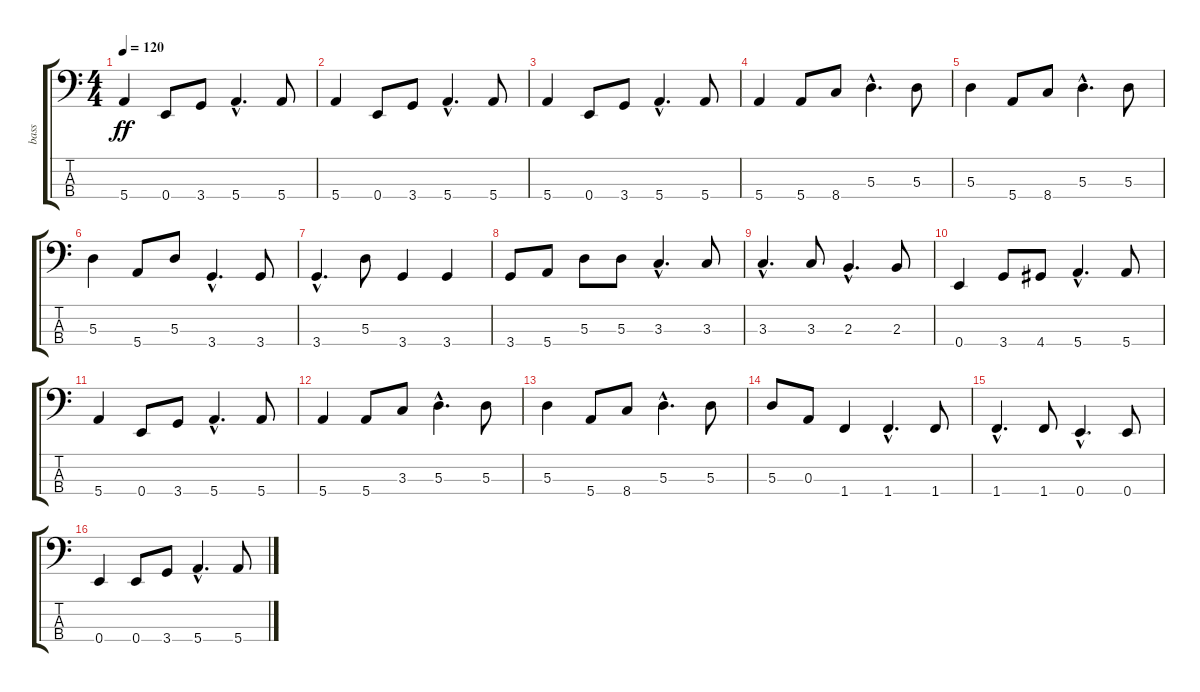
\track ("bass    " "bass    ") {instrument electricbassfinger}
\staff {score tabs}
\tuning (G2 D2 A1 E1) {hide}
\ts (4 4)
\tempo 120
\clef f4
\ks c
5.4.4{dy ff} 0.4.8 3.4.8 5.4{hac}.4{d} 5.4.8 |
5.4.4 0.4.8 3.4.8 5.4{hac}.4{d} 5.4.8 |
5.4.4 0.4.8 3.4.8 5.4{hac}.4{d} 5.4.8 |
5.4.4 5.4.8 8.4.8 5.3{hac}.4{d} 5.3.8 |
5.3.4 5.4.8 8.4.8 5.3{hac}.4{d} 5.3.8 |
5.3.4 5.4.8 5.3.8 3.4{hac}.4{d} 3.4.8 |
3.4{hac}.4{d} 5.3.8 3.4.4 3.4.4 |
3.4.8 5.4.8 5.3.8 5.3.8 3.3{hac}.4{d} 3.3.8 |
3.3{hac}.4{d} 3.3.8 2.3{hac}.4{d} 2.3.8 |
0.4.4 3.4.8 4.4.8 5.4{hac}.4{d} 5.4.8 |
5.4.4 0.4.8 3.4.8 5.4{hac}.4{d} 5.4.8 |
5.4.4 5.4.8 3.3.8 5.3{hac}.4{d} 5.3.8 |
5.3.4 5.4.8 8.4.8 5.3{hac}.4{d} 5.3.8 |
5.3.8 0.3.8 1.4.4 1.4{hac}.4{d} 1.4.8 |
1.4{hac}.4{d} 1.4.8 0.4{hac}.4{d} 0.4.8 |
0.4.4 0.4.8 3.4.8 5.4{hac}.4{d} 5.4.8
